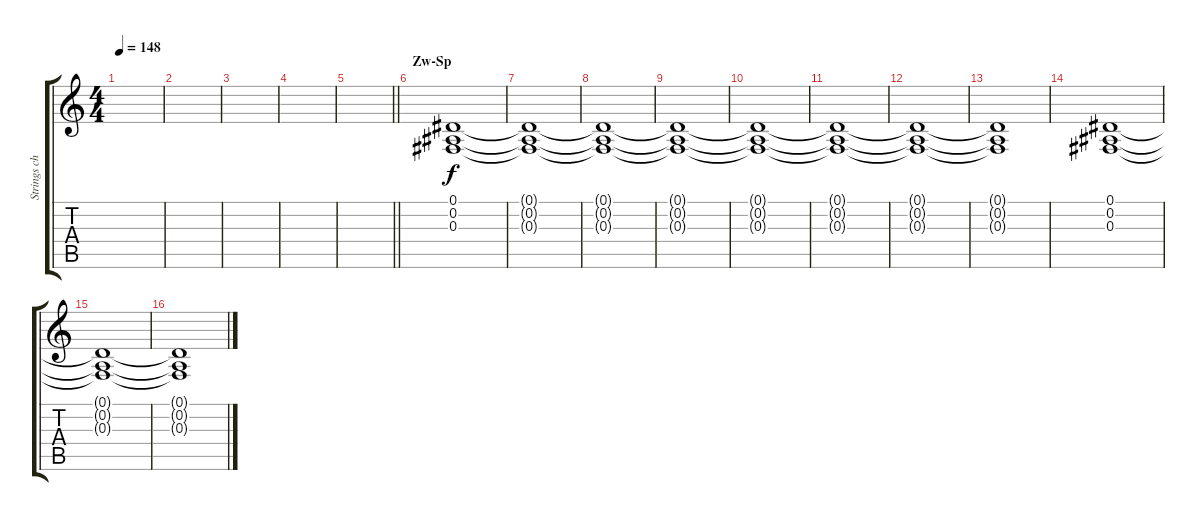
\track ("Strings chords" "Strings ch") {instrument stringensemble1}
\staff {score tabs}
\tuning (Eb4 Bb3 Gb3 Db3 Ab2 Eb2) {hide}
\ts (4 4)
\tempo 148
\clef g2
\ks c
|
|
|
|
\barLineRight lightlight
|
\section ("" "Zw-Sp")
(0.1 0.2 0.3).1 |
(0.1{t} 0.2{t} 0.3{t}).1 |
(0.1{t} 0.2{t} 0.3{t}).1 |
(0.1{t} 0.2{t} 0.3{t}).1 |
(0.1{t} 0.2{t} 0.3{t}).1 |
(0.1{t} 0.2{t} 0.3{t}).1 |
(0.1{t} 0.2{t} 0.3{t}).1 |
(0.1{t} 0.2{t} 0.3{t}).1 |
(0.1 0.2 0.3).1 |
(0.1{t} 0.2{t} 0.3{t}).1 |
(0.1{t} 0.2{t} 0.3{t}).1
